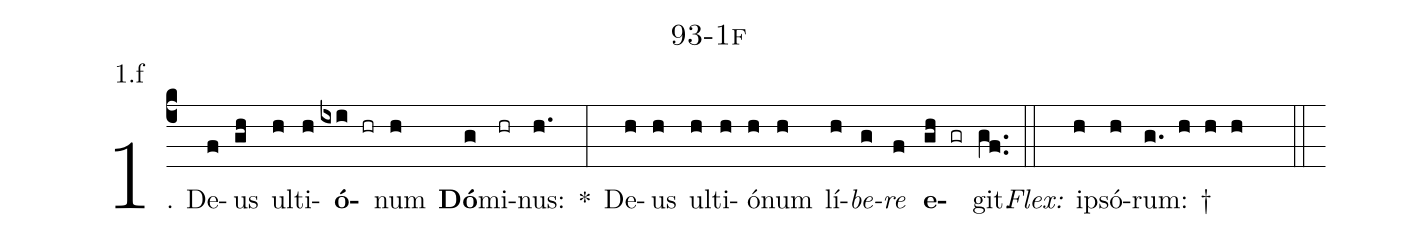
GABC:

name: 93-1f;
annotation: 1.f;
%%
(c4)1. De(f)us(gh) ul(h)ti(h)<b>ó</b>(ixi hr)num(h) <b>Dó</b>(g)mi(hr)nus:(h.) *(:) De(h)us(h) ul(h)ti(h)ó(h)num(h) lí(h)<i>be</i>(g)<i>re</i>(f) <b>e</b>(gh gr)git.(gf..) (::)
<i>Flex:</i>()  ip(h)só(h)rum: †(g. h h h  ::)
